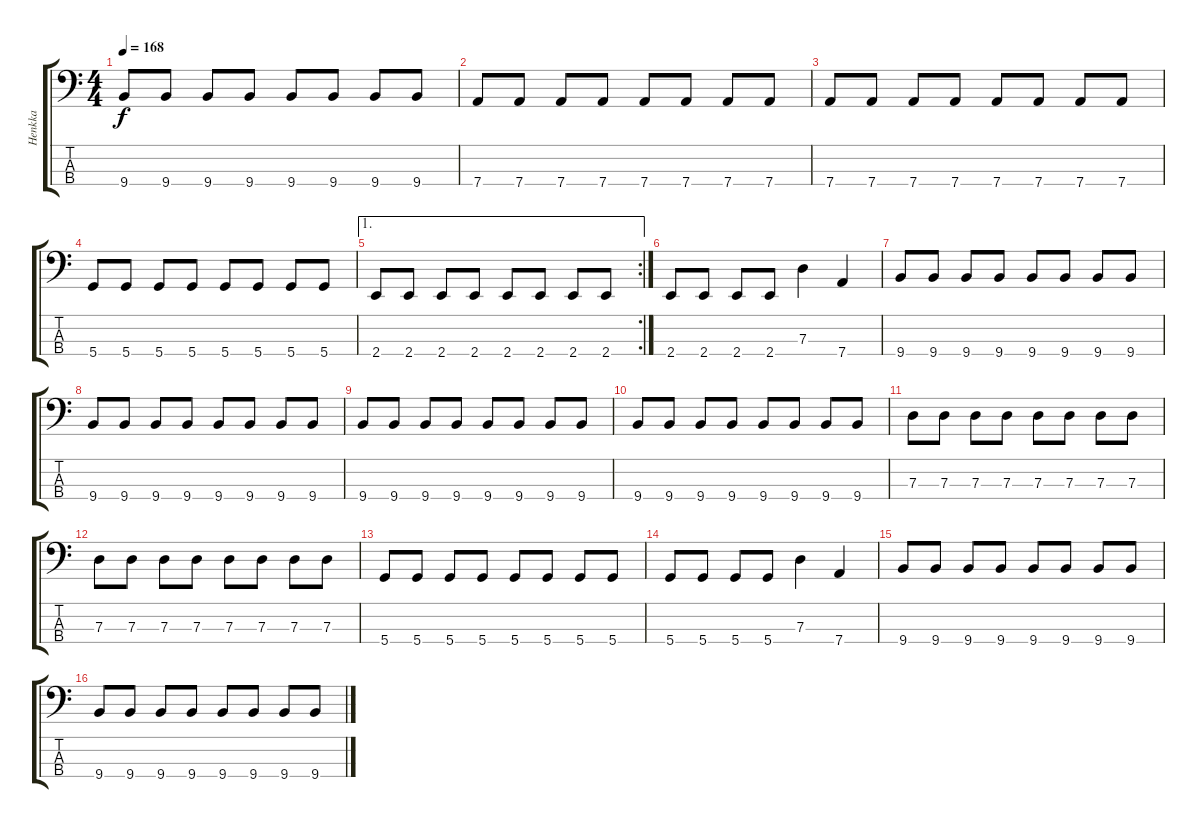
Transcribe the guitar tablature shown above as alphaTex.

\track ("Henkka" "Henkka") {instrument electricbassfinger}
\staff {score tabs}
\tuning (F2 C2 G1 D1) {hide}
\ts (4 4)
\tempo 168
\clef f4
\ks c
9.4.8{dy f} 9.4.8 9.4.8 9.4.8 9.4.8 9.4.8 9.4.8 9.4.8 |
7.4.8 7.4.8 7.4.8 7.4.8 7.4.8 7.4.8 7.4.8 7.4.8 |
7.4.8 7.4.8 7.4.8 7.4.8 7.4.8 7.4.8 7.4.8 7.4.8 |
5.4.8 5.4.8 5.4.8 5.4.8 5.4.8 5.4.8 5.4.8 5.4.8 |
\ae 1
\rc 2
2.4.8 2.4.8 2.4.8 2.4.8 2.4.8 2.4.8 2.4.8 2.4.8 |
2.4.8 2.4.8 2.4.8 2.4.8 7.3.4 7.4.4 |
9.4.8 9.4.8 9.4.8 9.4.8 9.4.8 9.4.8 9.4.8 9.4.8 |
9.4.8 9.4.8 9.4.8 9.4.8 9.4.8 9.4.8 9.4.8 9.4.8 |
9.4.8 9.4.8 9.4.8 9.4.8 9.4.8 9.4.8 9.4.8 9.4.8 |
9.4.8 9.4.8 9.4.8 9.4.8 9.4.8 9.4.8 9.4.8 9.4.8 |
7.3.8 7.3.8 7.3.8 7.3.8 7.3.8 7.3.8 7.3.8 7.3.8 |
7.3.8 7.3.8 7.3.8 7.3.8 7.3.8 7.3.8 7.3.8 7.3.8 |
5.4.8 5.4.8 5.4.8 5.4.8 5.4.8 5.4.8 5.4.8 5.4.8 |
5.4.8 5.4.8 5.4.8 5.4.8 7.3.4 7.4.4 |
9.4.8 9.4.8 9.4.8 9.4.8 9.4.8 9.4.8 9.4.8 9.4.8 |
9.4.8 9.4.8 9.4.8 9.4.8 9.4.8 9.4.8 9.4.8 9.4.8
